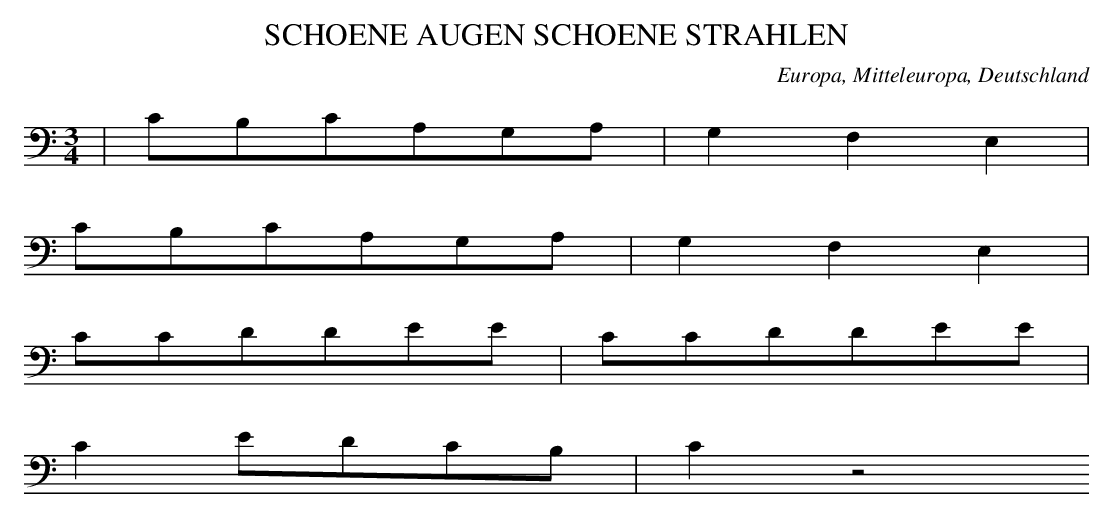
X:1
T: SCHOENE AUGEN SCHOENE STRAHLEN
O: Europa, Mitteleuropa, Deutschland
M: 3/4
L: 1/8
K: C
 | CB,CA,G,A, | G,2F,2E,2 |
CB,CA,G,A, | G,2F,2E,2 |
CCDDEE | CCDDEE |
C2EDCB, | C2z4
